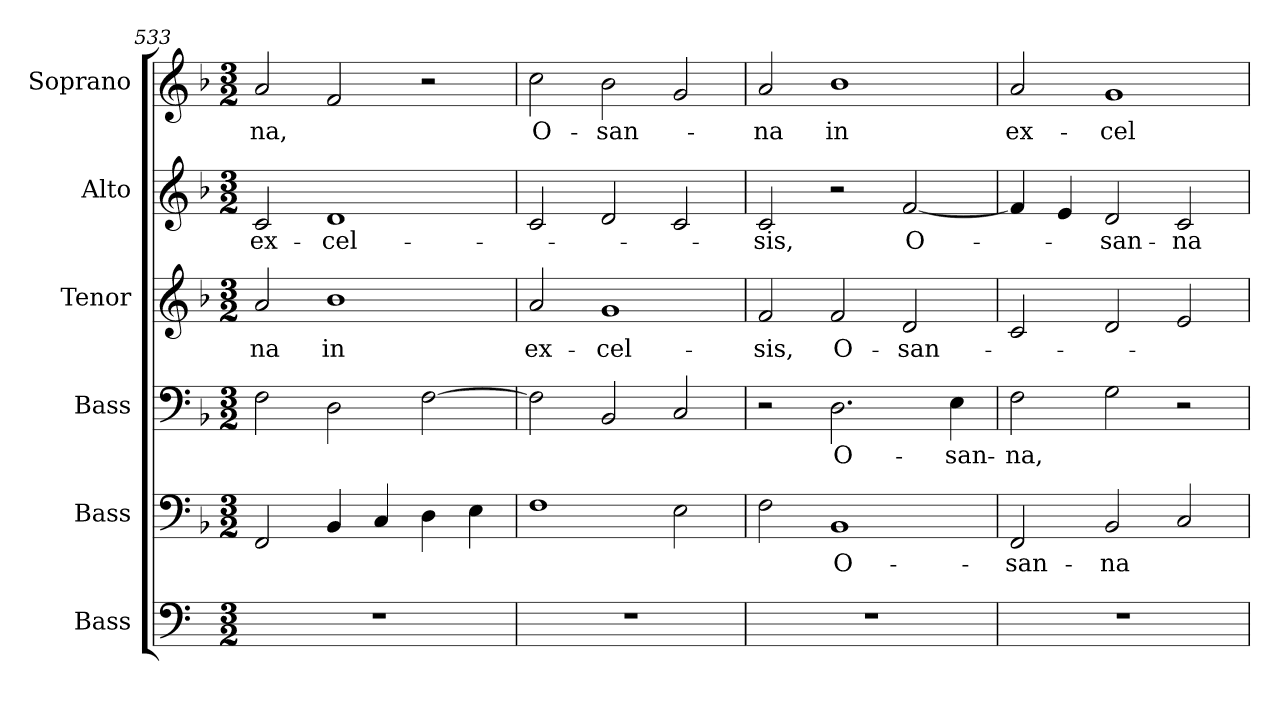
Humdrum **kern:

**kern	**kern	**text	**kern	**text	**kern	**text	**kern	**text	**kern	**text
*part6	*part5	*part5	*part4	*part4	*part3	*part3	*part2	*part2	*part1	*part1
*staff6	*staff5	*staff5	*staff4	*staff4	*staff3	*staff3	*staff2	*staff2	*staff1	*staff1
*I"Bass	*I"Bass	*	*I"Bass	*	*I"Tenor	*	*I"Alto	*	*I"Soprano	*
*I'B.	*I'B.	*	*I'B.	*	*I'T.	*	*I'A.	*	*I'S.	*
*clefF4	*clefF4	*	*clefF4	*	*clefG2	*	*clefG2	*	*clefG2	*
*	*	*	*	*	*ITrd7c12	*	*ITrd7c12	*	*	*
*k[]	*k[b-]	*	*k[b-]	*	*k[b-]	*	*k[b-]	*	*k[b-]	*
*C:	*F:	*	*F:	*	*F:	*	*F:	*	*F:	*
*M3/2	*M3/2	*	*M3/2	*	*M3/2	*	*M3/2	*	*M3/2	*
=533	=533	=533	=533	=533	=533	=533	=533	=533	=533	=533
!LO:N:vis=1	!	!	!	!	!	!	!	!	!	!
!	!	!	!	!	!	!LO:LY:b:color=#000000	!	!	!	!
!	!	!	!	!	!	!	!	!LO:LY:b:color=#000000	!	!
!	!	!	!	!	!	!	!	!	!	!LO:LY:b:color=#000000
1.r	2FFi/	.	2Fi\	.	2Ai/	-na	2Ci/	ex-	2ai/	-na,
!	!	!	!	!	!	!LO:LY:b:color=#000000	!	!	!	!
!	!	!	!	!	!	!	!	!LO:LY:b:color=#000000	!	!
.	4BB-i/	.	2Di\	.	1B-i	in	1Di	-cel-	2fi/	.
.	4Ci/	.	.	.	.	.	.	.	.	.
.	4Di\	.	[2Fi\	.	.	.	.	.	2r	.
.	4Ei\	.	.	.	.	.	.	.	.	.
=534	=534	=534	=534	=534	=534	=534	=534	=534	=534	=534
!LO:N:vis=1	!	!	!	!	!	!	!	!	!	!
!	!	!	!	!	!	!LO:LY:b:color=#000000	!	!	!	!
!	!	!	!	!	!	!	!	!	!	!LO:LY:b:color=#000000
1.r	1Fi	.	2Fi\]	.	2Ai/	ex-	2Ci/	.	2cci\	O-
!	!	!	!	!	!	!LO:LY:b:color=#000000	!	!	!	!
!	!	!	!	!	!	!	!	!	!	!LO:LY:b:color=#000000
.	.	.	2BB-i/	.	1Gi	-cel-	2Di/	.	2b-i\	-san-
.	2Ei\	.	2Ci/	.	.	.	2Ci/	.	2gi/	.
=535	=535	=535	=535	=535	=535	=535	=535	=535	=535	=535
!LO:N:vis=1	!	!	!	!	!	!	!	!	!	!
!	!	!	!	!	!	!LO:LY:b:color=#000000	!	!	!	!
!	!	!	!	!	!	!	!	!LO:LY:b:color=#000000	!	!
!	!	!	!	!	!	!	!	!	!	!LO:LY:b:color=#000000
1.r	2Fi\	.	2r	.	2Fi/	-sis,	2Ci/	-sis,	2ai/	-na
!	!	!LO:LY:b:color=#000000	!	!	!	!	!	!	!	!
!	!	!	!	!LO:LY:b:color=#000000	!	!	!	!	!	!
!	!	!	!	!	!	!LO:LY:b:color=#000000	!	!	!	!
!	!	!	!	!	!	!	!	!	!	!LO:LY:b:color=#000000
.	1BB-i	O-	2.Di\	O-	2Fi/	O-	2r	.	1b-i	in
!	!	!	!	!	!	!LO:LY:b:color=#000000	!	!	!	!
!	!	!	!	!	!	!	!	!LO:LY:b:color=#000000	!	!
.	.	.	.	.	2Di/	-san-	[2Fi/	O-	.	.
!	!	!	!	!LO:LY:b:color=#000000	!	!	!	!	!	!
.	.	.	4Ei\	-san-	.	.	.	.	.	.
!!LO:LB:g=z
=536	=536	=536	=536	=536	=536	=536	=536	=536	=536	=536
!LO:N:vis=1	!	!	!	!	!	!	!	!	!	!
!	!	!LO:LY:b:color=#000000	!	!	!	!	!	!	!	!
!	!	!	!	!LO:LY:b:color=#000000	!	!	!	!	!	!
!	!	!	!	!	!	!	!	!	!	!LO:LY:b:color=#000000
1.r	2FFi/	-san-	2Fi\	-na,	2Ci/	.	4Fi/]	.	2ai/	ex-
.	.	.	.	.	.	.	4Ei/	.	.	.
!	!	!LO:LY:b:color=#000000	!	!	!	!	!	!	!	!
!	!	!	!	!	!	!	!	!LO:LY:b:color=#000000	!	!
!	!	!	!	!	!	!	!	!	!	!LO:LY:b:color=#000000
.	2BB-i/	-na	2Gi\	.	2Di/	.	2Di/	-san-	1gi	-cel-
!	!	!	!	!	!	!	!	!LO:LY:b:color=#000000	!	!
.	2Ci/	.	2r	.	2Ei/	.	2Ci/	-na	.	.
=	=	=	=	=	=	=	=	=	=	=
*-	*-	*-	*-	*-	*-	*-	*-	*-	*-	*-
